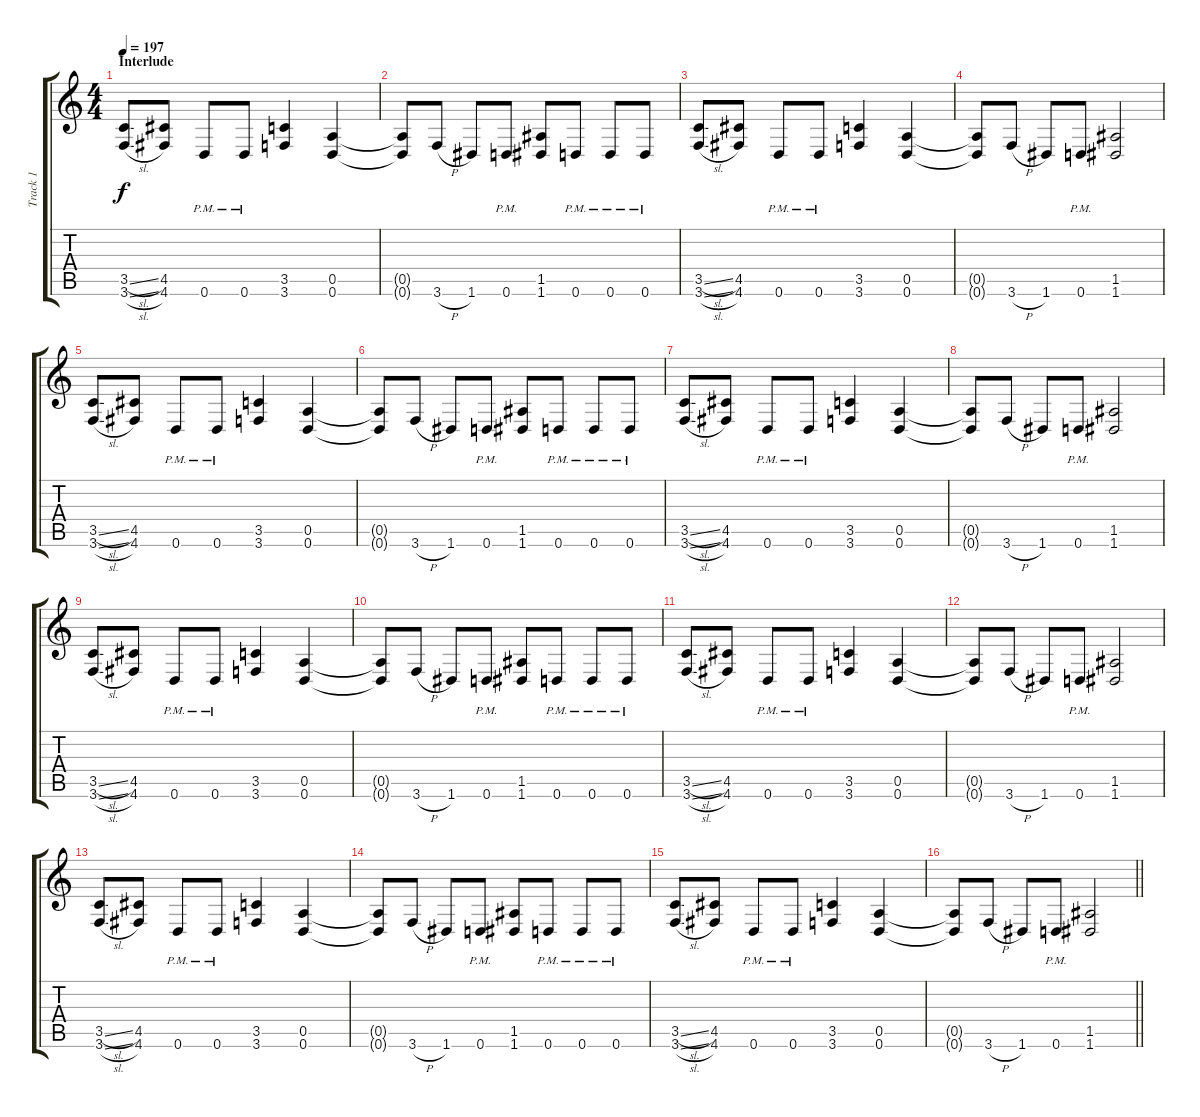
\track ("Track 1" "Track 1") {instrument distortionguitar}
\staff {score tabs}
\tuning (E4 B3 G3 D3 A2 D2) {hide}
\ts (4 4)
\section ("" "Interlude")
\tempo 197
\clef g2
\ks c
(3.5{sl} 3.6{sl}).8{dy f volume 16} (4.5 4.6).8 0.6{pm}.8 0.6{pm}.8 (3.5 3.6).4 (0.5 0.6).4 |
(0.5{t} 0.6{t}).8 3.6{h}.8 1.6.8 0.6{pm}.8 (1.5 1.6).8 0.6{pm}.8 0.6{pm}.8 0.6{pm}.8 |
(3.5{sl} 3.6{sl}).8 (4.5 4.6).8 0.6{pm}.8 0.6{pm}.8 (3.5 3.6).4 (0.5 0.6).4 |
(0.5{t} 0.6{t}).8 3.6{h}.8 1.6.8 0.6{pm}.8 (1.5 1.6).2 |
(3.5{sl} 3.6{sl}).8 (4.5 4.6).8 0.6{pm}.8 0.6{pm}.8 (3.5 3.6).4 (0.5 0.6).4 |
(0.5{t} 0.6{t}).8 3.6{h}.8 1.6.8 0.6{pm}.8 (1.5 1.6).8 0.6{pm}.8 0.6{pm}.8 0.6{pm}.8 |
(3.5{sl} 3.6{sl}).8 (4.5 4.6).8 0.6{pm}.8 0.6{pm}.8 (3.5 3.6).4 (0.5 0.6).4 |
(0.5{t} 0.6{t}).8 3.6{h}.8 1.6.8 0.6{pm}.8 (1.5 1.6).2 |
(3.5{sl} 3.6{sl}).8 (4.5 4.6).8 0.6{pm}.8 0.6{pm}.8 (3.5 3.6).4 (0.5 0.6).4 |
(0.5{t} 0.6{t}).8 3.6{h}.8 1.6.8 0.6{pm}.8 (1.5 1.6).8 0.6{pm}.8 0.6{pm}.8 0.6{pm}.8 |
(3.5{sl} 3.6{sl}).8 (4.5 4.6).8 0.6{pm}.8 0.6{pm}.8 (3.5 3.6).4 (0.5 0.6).4 |
(0.5{t} 0.6{t}).8 3.6{h}.8 1.6.8 0.6{pm}.8 (1.5 1.6).2 |
(3.5{sl} 3.6{sl}).8 (4.5 4.6).8 0.6{pm}.8 0.6{pm}.8 (3.5 3.6).4 (0.5 0.6).4 |
(0.5{t} 0.6{t}).8 3.6{h}.8 1.6.8 0.6{pm}.8 (1.5 1.6).8 0.6{pm}.8 0.6{pm}.8 0.6{pm}.8 |
(3.5{sl} 3.6{sl}).8 (4.5 4.6).8 0.6{pm}.8 0.6{pm}.8 (3.5 3.6).4 (0.5 0.6).4 |
\barLineRight lightlight
(0.5{t} 0.6{t}).8 3.6{h}.8 1.6.8 0.6{pm}.8 (1.5 1.6).2
